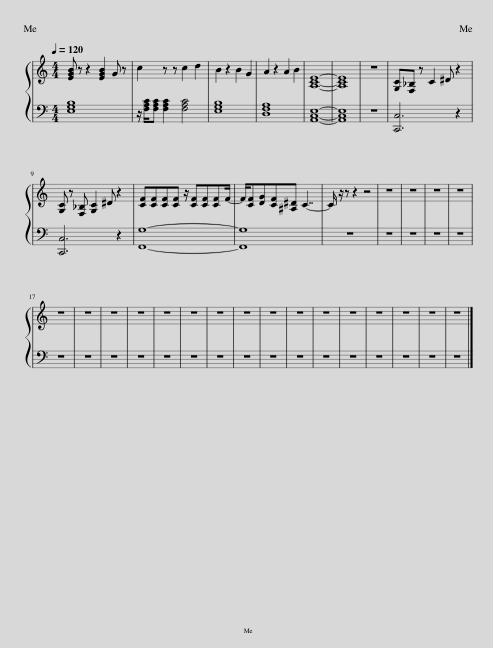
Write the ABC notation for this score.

X:1
%%score { 1 | 2 }
L:1/8
Q:1/4=120
M:4/4
I:linebreak $
K:C
V:1 treble
V:2 bass
V:1
 [EGB] z z2 [EGB]2 G z | c2 z z c2 d2 | B2 z2 B2 G2 | A2 z2 A2 B2 | [A,CE]8- | %5
 [A,CE]8 | z8 | [G,C][F,_B,] z C2 ^D z2 |$ [G,C] z [F,_B,] [G,C]2 ^D z2 | [CF][CF][CF][CF] z/ [CF][CF][CF]F/- | %10
 F/[CF][DG][CF][^A,^D] C7/2- | C/ z/ z z2 z4 | z8 | z8 | z8 | %15
 z8 |$ z8 | z8 | z8 | z8 | %20
 z8 | z8 | z8 | z8 | z8 | %25
 z8 | z8 | z8 | z8 | z8 | %30
 z8 | z8 |] %32
V:2
 [E,G,B,]8 | z/ [F,A,C]/[F,A,C] [F,A,C]2 [F,A,C]4 | [E,G,B,]8 | [D,F,A,]8 | [A,,C,E,]8- | %5
 [A,,C,E,]8 | z8 | [C,,C,]6 z2 |$ [C,,C,]6 z2 | [F,,G,]8- | %10
 [F,,G,]8 | z8 | z8 | z8 | z8 | %15
 z8 |$ z8 | z8 | z8 | z8 | %20
 z8 | z8 | z8 | z8 | z8 | %25
 z8 | z8 | z8 | z8 | z8 | %30
 z8 | z8 |] %32
